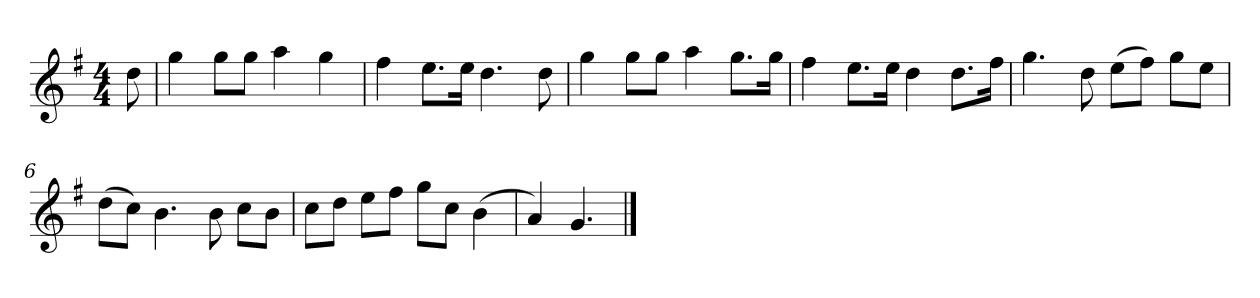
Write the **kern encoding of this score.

**kern
*part1
*staff1
*k[f#]
*M4/4
*MM120
=
8dd
=1
4gg
8ggL
8ggJ
4aa
4gg
=2
4ff#
8.eeL
16eeJk
4.dd
8dd
=3
4gg
8ggL
8ggJ
4aa
8.ggL
16ggJk
=4
4ff#
8.eeL
16eeJk
4dd
8.ddL
16ff#Jk
=5
4.gg
8dd
(8eeL
8ff#J)
8ggL
8eeJ
=6
(8ddL
8ccJ)
4.b
8b
8ccL
8bJ
=7
8ccL
8ddJ
8eeL
8ff#J
8ggL
8ccJ
(4b
=8
4a)
4.g
==
*-
